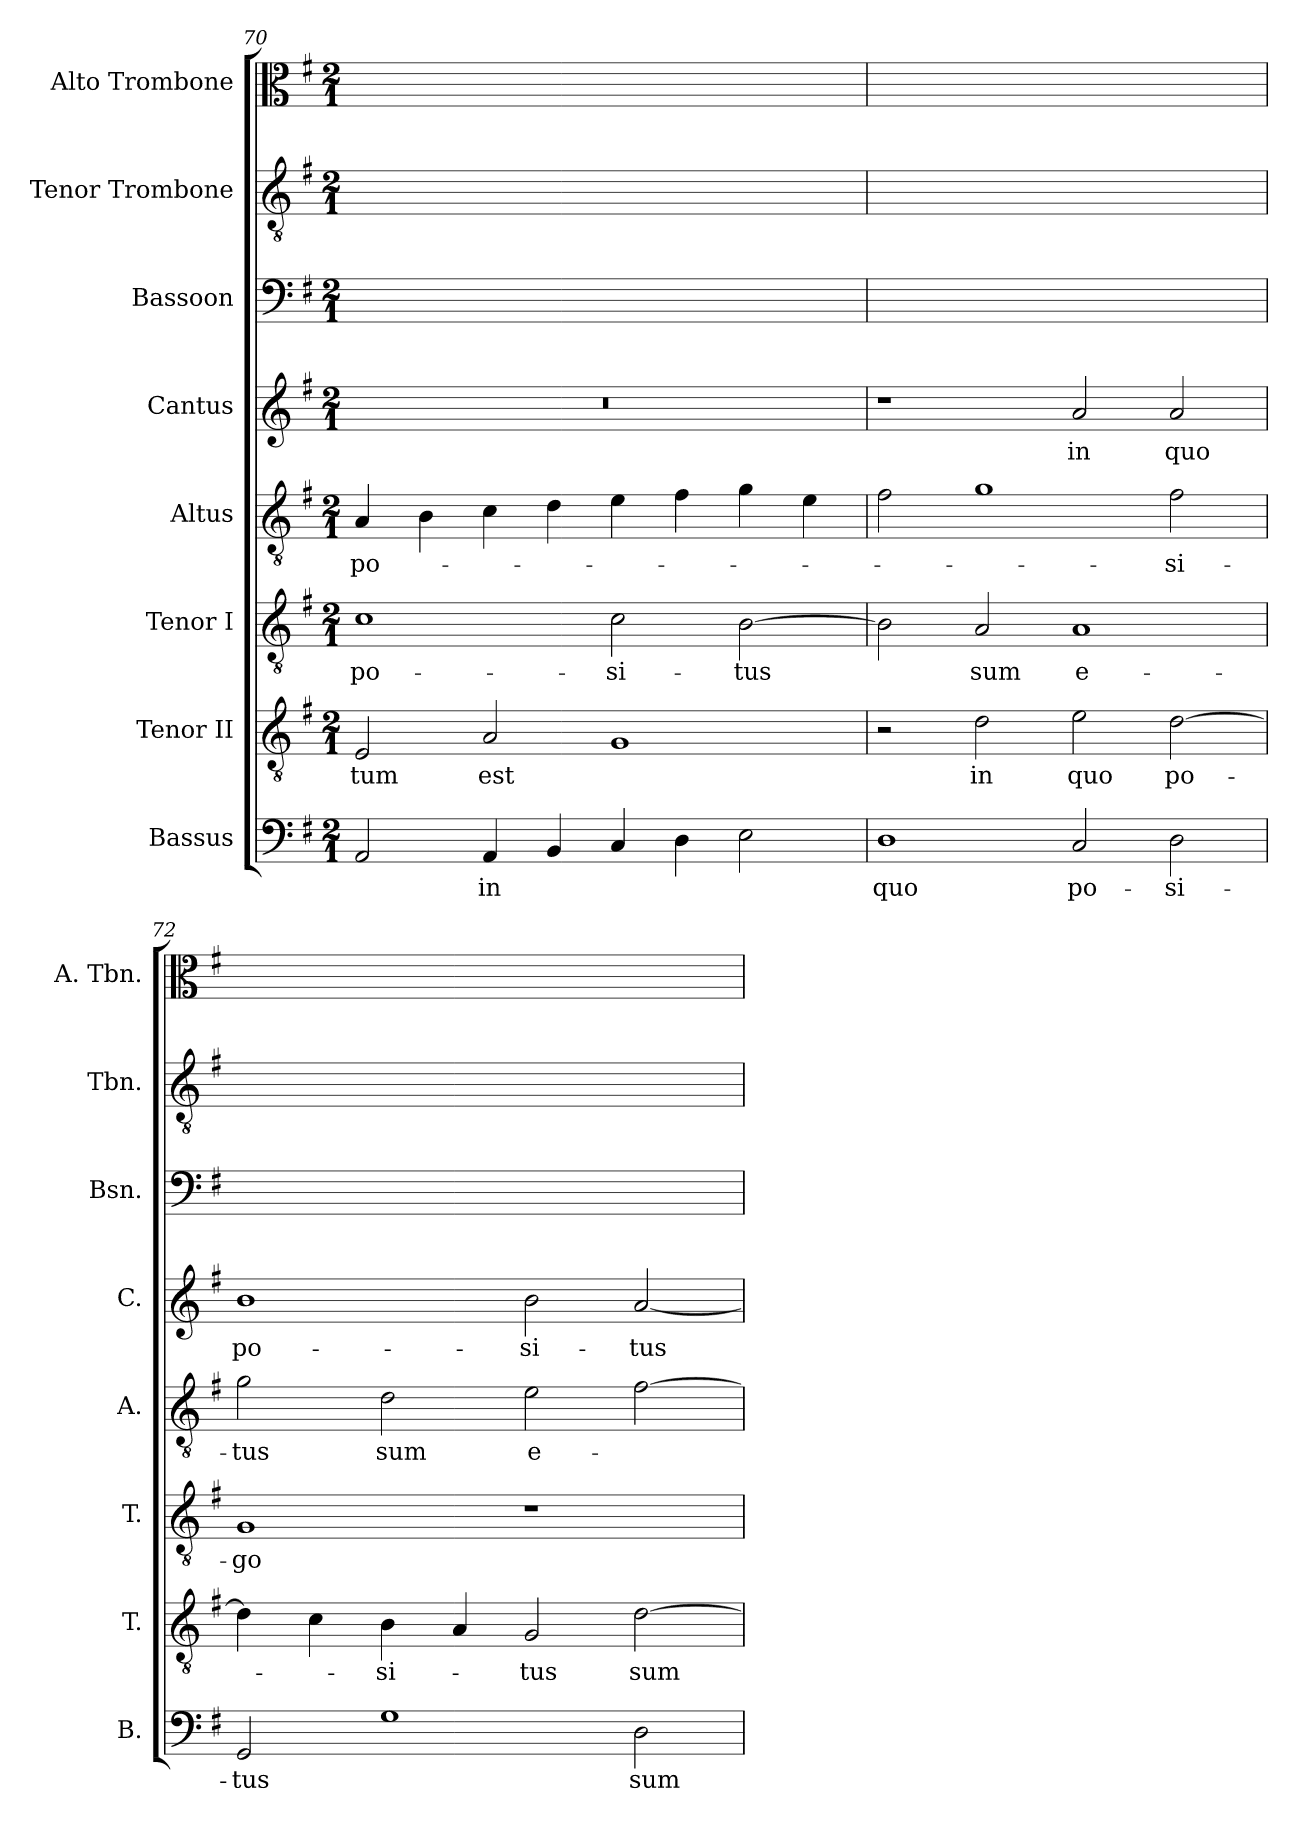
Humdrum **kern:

**kern	**text	**kern	**text	**kern	**text	**kern	**text	**kern	**text	**kern	**text	**kern	**text	**kern	**text
*part8	*part8	*part7	*part7	*part6	*part6	*part5	*part5	*part4	*part4	*part3	*part3	*part2	*part2	*part1	*part1
*staff8	*staff8	*staff7	*staff7	*staff6	*staff6	*staff5	*staff5	*staff4	*staff4	*staff3	*staff3	*staff2	*staff2	*staff1	*staff1
*I"Bassus	*	*I"Tenor II	*	*I"Tenor I	*	*I"Altus	*	*I"Cantus	*	*I"Bassoon	*	*I"Tenor Trombone	*	*I"Alto Trombone	*
*I'B.	*	*I'T.	*	*I'T.	*	*I'A.	*	*I'C.	*	*I'Bsn.	*	*I'Tbn.	*	*I'A. Tbn.	*
*clefF4	*	*clefGv2	*	*clefGv2	*	*clefGv2	*	*clefG2	*	*clefF4	*	*clefGv2	*	*clefC3	*
*	*	*ITrd7c12	*	*ITrd7c12	*	*ITrd7c12	*	*	*	*	*	*	*	*	*
*k[f#]	*	*k[f#]	*	*k[f#]	*	*k[f#]	*	*k[f#]	*	*k[f#]	*	*k[f#]	*	*k[f#]	*
*G:	*	*G:	*	*G:	*	*G:	*	*G:	*	*G:	*	*G:	*	*G:	*
*M2/1	*	*M2/1	*	*M2/1	*	*M2/1	*	*M2/1	*	*M2/1	*	*M2/1	*	*M2/1	*
=70	=70	=70	=70	=70	=70	=70	=70	=70	=70	=70	=70	=70	=70	=70	=70
!	!	!	!LO:LY:b	!	!LO:LY:b	!	!LO:LY:b	!LO:N:vis=1	!	!	!	!	!	!	!
2AA/	.	2EE/	-tum	1C	po-	4AA/	po-	0r	.	2AA/yy	.	1Cyy	po-	0ryy	.
.	.	.	.	.	.	4BB\	.	.	.	.	.	.	.	.	.
!	!LO:LY:b	!	!LO:LY:b	!	!	!	!	!	!	!	!	!	!	!	!
4AA/	in	2AA/	est	.	.	4C\	.	.	.	4AA/yy	in	.	.	.	.
4BB/	.	.	.	.	.	4D\	.	.	.	4BB/yy	.	.	.	.	.
!	!	!	!	!	!LO:LY:b	!	!	!	!	!	!	!	!	!	!
4C/	.	1GG	.	2C\	-si-	4E\	.	.	.	4C/yy	.	2C/yy	-si-	.	.
4D\	.	.	.	.	.	4F#\	.	.	.	4D\yy	.	.	.	.	.
!	!	!	!	!	!LO:LY:b	!	!	!	!	!	!	!	!	!	!
2E\	.	.	.	[>2BB\	-tus	4G\	.	.	.	2E\yy	.	[<2BB/yy	-tus	.	.
.	.	.	.	.	.	4E\	.	.	.	.	.	.	.	.	.
=71	=71	=71	=71	=71	=71	=71	=71	=71	=71	=71	=71	=71	=71	=71	=71
!	!LO:LY:b	!	!	!	!	!	!	!	!	!	!	!	!	!	!
1D	quo	2r	.	2BB\]	.	2F#\	.	1r	.	1Dyy	quo	2BB/yy]	.	1ryy	.
!	!	!	!LO:LY:b	!	!LO:LY:b	!	!	!	!	!	!	!	!	!	!
.	.	2D\	in	2AA/	sum	1G	.	.	.	.	.	2AA/yy	sum	.	.
!	!LO:LY:b	!	!LO:LY:b	!	!LO:LY:b	!	!	!	!LO:LY:b	!	!	!	!	!	!
2C/	po-	2E\	quo	1AA	e-	.	.	2a/	in	2C/yy	po-	1AAyy	e-	2a\yy	in
!	!LO:LY:b	!	!LO:LY:b	!	!	!	!LO:LY:b	!	!LO:LY:b	!	!	!	!	!	!
2D\	-si-	[>2D\	po-	.	.	2F#\	-si-	2a/	quo	2D\yy	-si-	.	.	2a\yy	quo
!!LO:LB:g=z
=72	=72	=72	=72	=72	=72	=72	=72	=72	=72	=72	=72	=72	=72	=72	=72
!	!LO:LY:b	!	!	!	!LO:LY:b	!	!LO:LY:b	!	!LO:LY:b	!	!	!	!	!	!
2GG/	-tus	4D\]	.	1GG	-go	2G\	-tus	1b	po-	2GG/yy	-tus	1GGyy	-go	1byy	po-
.	.	4C\	.	.	.	.	.	.	.	.	.	.	.	.	.
!	!	!	!LO:LY:b	!	!	!	!LO:LY:b	!	!	!	!	!	!	!	!
1G	.	4BB\	-si-	.	.	2D\	sum	.	.	1Gyy	.	.	.	.	.
.	.	4AA/	.	.	.	.	.	.	.	.	.	.	.	.	.
!	!	!	!LO:LY:b	!	!	!	!LO:LY:b	!	!LO:LY:b	!	!	!	!	!	!
.	.	2GG/	-tus	1r	.	2E\	e-	2b\	-si-	.	.	1ryy	.	2b\yy	-si-
!	!LO:LY:b	!	!LO:LY:b	!	!	!	!	!	!LO:LY:b	!	!	!	!	!	!
2D\	sum	[>2D\	sum	.	.	[>2F#\	.	[<2a/	-tus	2D\yy	sum	.	.	[>2a\yy	-tus
=	=	=	=	=	=	=	=	=	=	=	=	=	=	=	=
*-	*-	*-	*-	*-	*-	*-	*-	*-	*-	*-	*-	*-	*-	*-	*-
